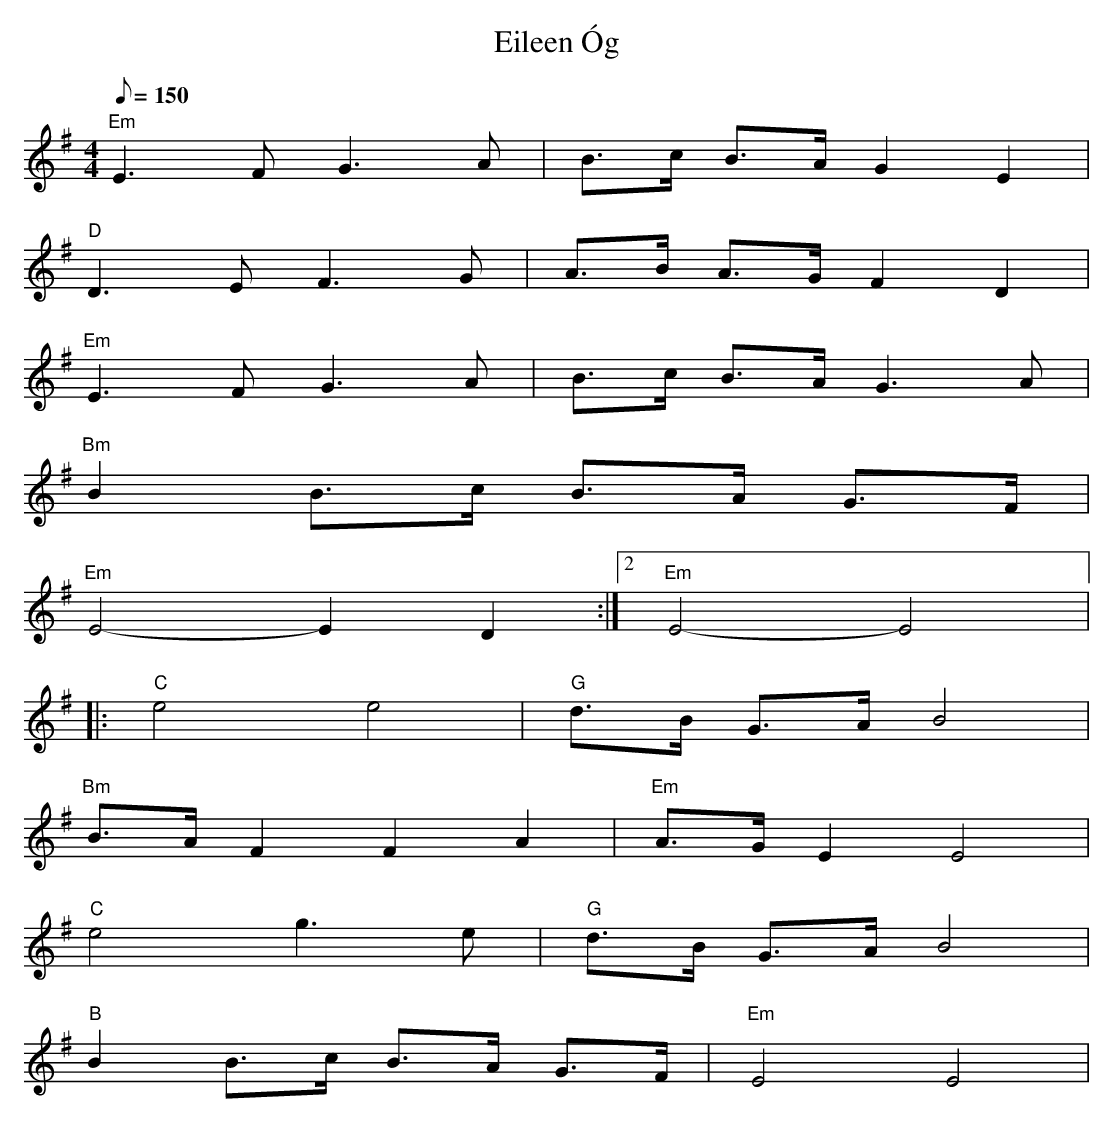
X:1
T:Eileen Óg
M:4/4
L:1/8
Q:150
K:Em
"Em"E3F G3A|B>c B>A G2 E2|
"D"D3E F3G|A>B A>G F2 D2|
"Em"E3F G3A|B>c B>A G3A|
"Bm"B2 B>c B>A G>F|
1 "Em"E4-E2 D2:|2 "Em"E4-E4|:
"C"e4 e4|"G"d>B G>A B4|
"Bm"B>A F2 F2 A2|"Em"A>G E2 E4|
"C"e4 g3e|"G"d>B G>A B4|
"B"B2 B>c B>A G>F|"Em"E4 E4|
